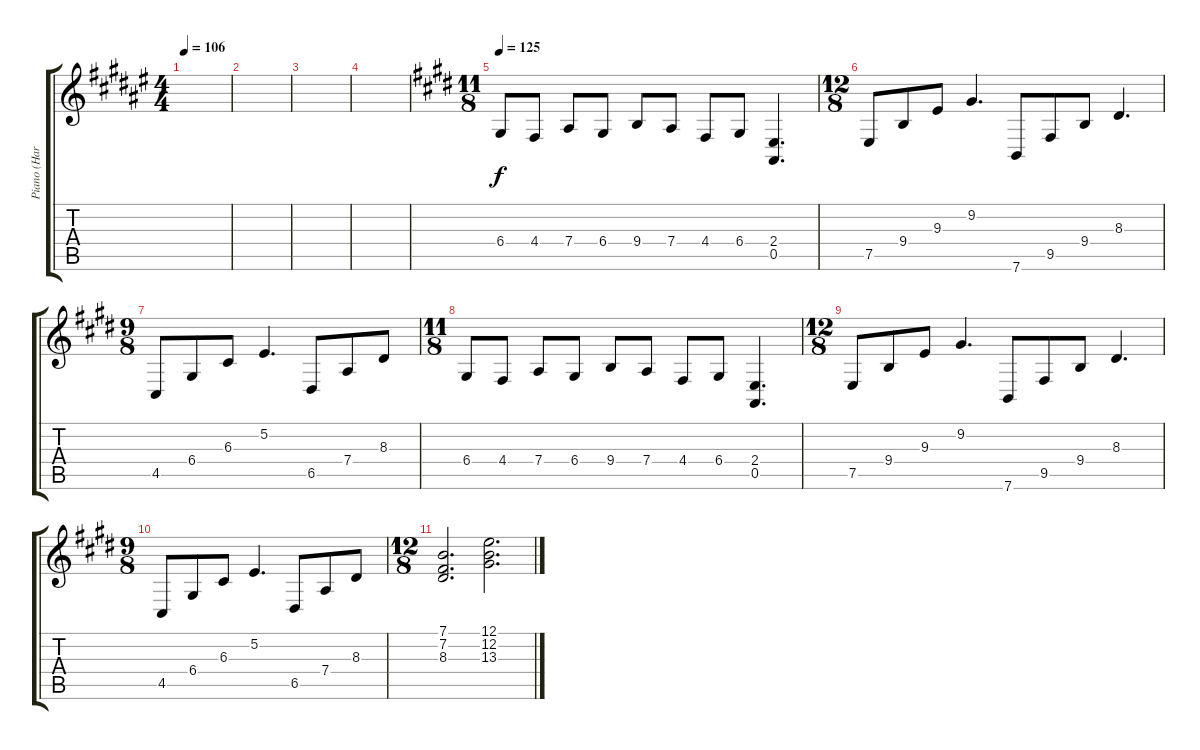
\track ("Piano (Harmony)" "Piano (Har") {instrument brightacousticpiano}
\staff {score tabs}
\tuning (E4 B3 G3 D3 A2 E2) {hide}
\ts (4 4)
\tempo 106
\clef g2
\ks f#
|
|
|
|
\ts (11 8)
\tempo 125
\ks e
6.4.8 4.4.8 7.4.8 6.4.8 9.4.8 7.4.8 4.4.8 6.4.8 (2.4 0.5).4{d} |
\ts (12 8)
7.5.8 9.4.8 9.3.8 9.2.4{d} 7.6.8 9.5.8 9.4.8 8.3.4{d} |
\ts (9 8)
4.5.8 6.4.8 6.3.8 5.2.4{d} 6.5.8 7.4.8 8.3.8 |
\ts (11 8)
6.4.8 4.4.8 7.4.8 6.4.8 9.4.8 7.4.8 4.4.8 6.4.8 (2.4 0.5).4{d} |
\ts (12 8)
7.5.8 9.4.8 9.3.8 9.2.4{d} 7.6.8 9.5.8 9.4.8 8.3.4{d} |
\ts (9 8)
4.5.8 6.4.8 6.3.8 5.2.4{d} 6.5.8 7.4.8 8.3.8 |
\ts (12 8)
(7.1 7.2 8.3).2{d} (12.1 12.2 13.3).2{d}
